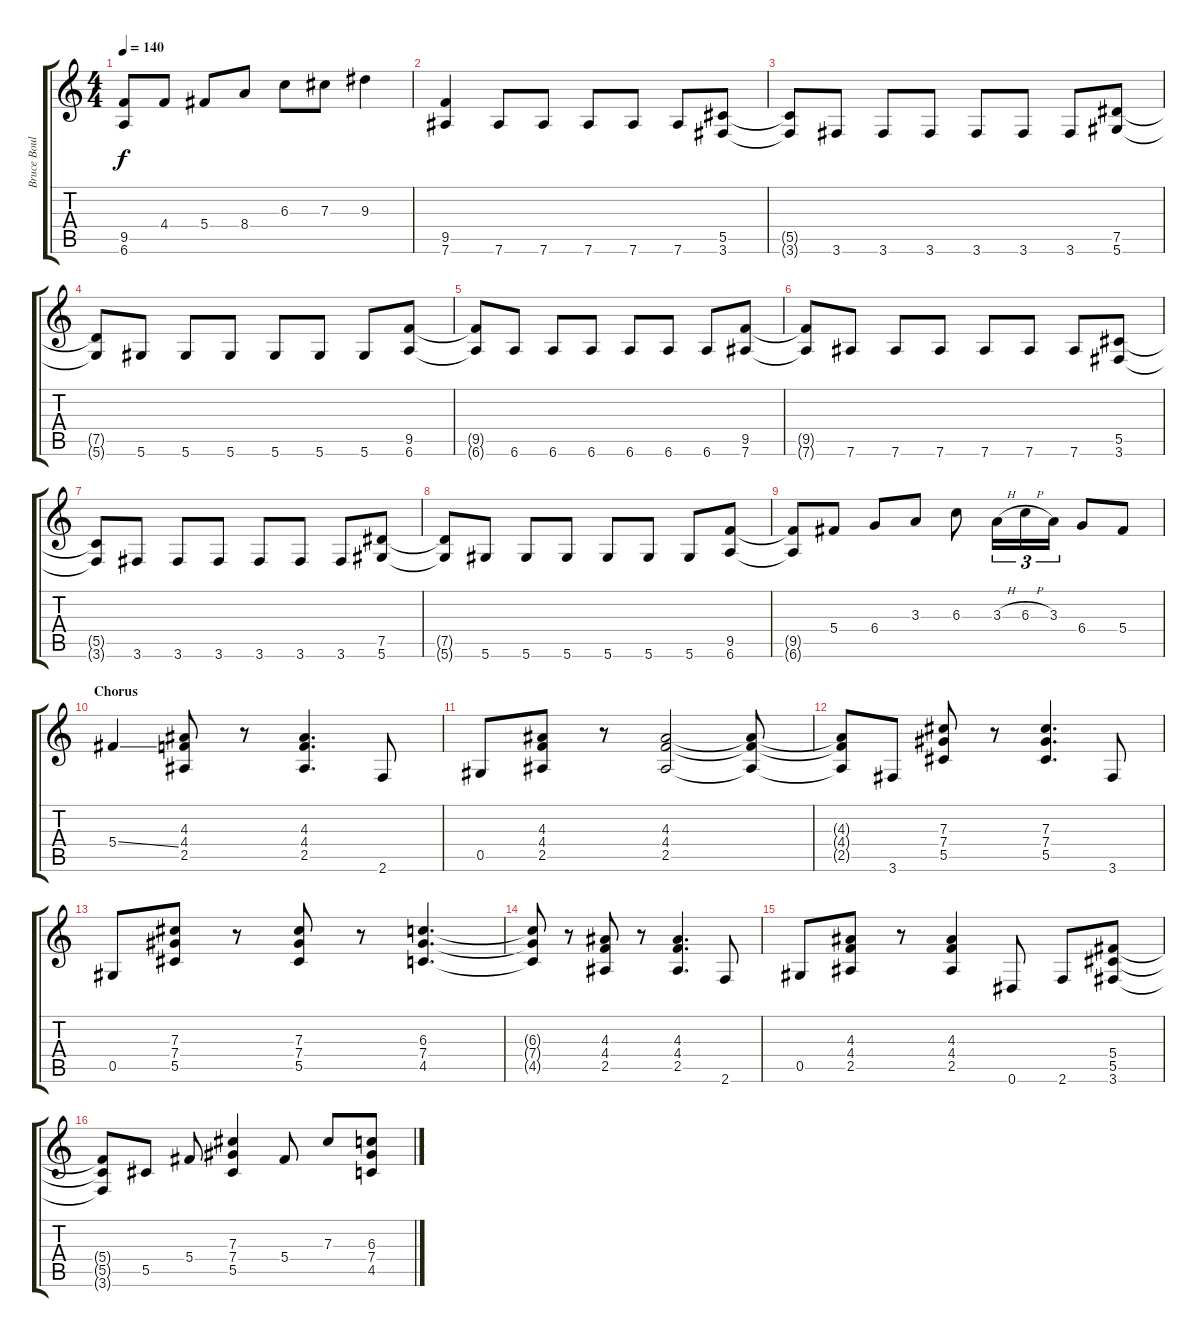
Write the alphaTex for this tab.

\track ("Bruce Boulliet" "Bruce Boul") {instrument distortionguitar}
\staff {score tabs}
\tuning (Eb4 Bb3 Gb3 Db3 Ab2 Eb2) {hide}
\ts (4 4)
\tempo 140
\clef g2
\ks c
(9.5{t} 6.6{t}).8{dy f} 4.4.8 5.4.8 8.4.8 6.3.8 7.3.8 9.3.4 |
(9.5 7.6).4 7.6.8 7.6.8 7.6.8 7.6.8 7.6.8 (5.5 3.6).8 |
(5.5{t} 3.6{t}).8 3.6.8 3.6.8 3.6.8 3.6.8 3.6.8 3.6.8 (7.5 5.6).8 |
(7.5{t} 5.6{t}).8 5.6.8 5.6.8 5.6.8 5.6.8 5.6.8 5.6.8 (9.5 6.6).8 |
(9.5{t} 6.6{t}).8 6.6.8 6.6.8 6.6.8 6.6.8 6.6.8 6.6.8 (9.5 7.6).8 |
(9.5{t} 7.6{t}).8 7.6.8 7.6.8 7.6.8 7.6.8 7.6.8 7.6.8 (5.5 3.6).8 |
(5.5{t} 3.6{t}).8 3.6.8 3.6.8 3.6.8 3.6.8 3.6.8 3.6.8 (7.5 5.6).8 |
(7.5{t} 5.6{t}).8 5.6.8 5.6.8 5.6.8 5.6.8 5.6.8 5.6.8 (9.5 6.6).8 |
(9.5{t} 6.6{t}).8 5.4.8 6.4.8 3.3.8 6.3.8 3.3{h}.16{tu (3 2)} 6.3{h}.16{tu (3 2)} 3.3.16{tu (3 2)} 6.4.8 5.4.8 |
\section ("" "Chorus")
5.4{ss}.4 (4.3 4.4 2.5).8 r.8 (4.3 4.4 2.5).4{d} 2.6.8 |
0.5.8 (4.3 4.4 2.5).8 r.8 (4.3 4.4 2.5).2 (4.3{t} 4.4{t} 2.5{t}).8 |
(4.3{t} 4.4{t} 2.5{t}).8 3.6.8 (7.3 7.4 5.5).8 r.8 (7.3 7.4 5.5).4{d} 3.6.8 |
0.5.8 (7.3 7.4 5.5).8 r.8 (7.3 7.4 5.5).8 r.8 (6.3 7.4 4.5).4{d} |
(6.3{t} 7.4{t} 4.5{t}).8 r.8 (4.3 4.4 2.5).8 r.8 (4.3 4.4 2.5).4{d} 2.6.8 |
0.5.8 (4.3 4.4 2.5).8 r.8 (4.3 4.4 2.5).4 0.6.8 2.6.8 (5.4 5.5 3.6).8 |
(5.4{t} 5.5{t} 3.6{t}).8 5.5.8 5.4.8 (7.3 7.4 5.5).4 5.4.8 7.3.8 (6.3 7.4 4.5).8
